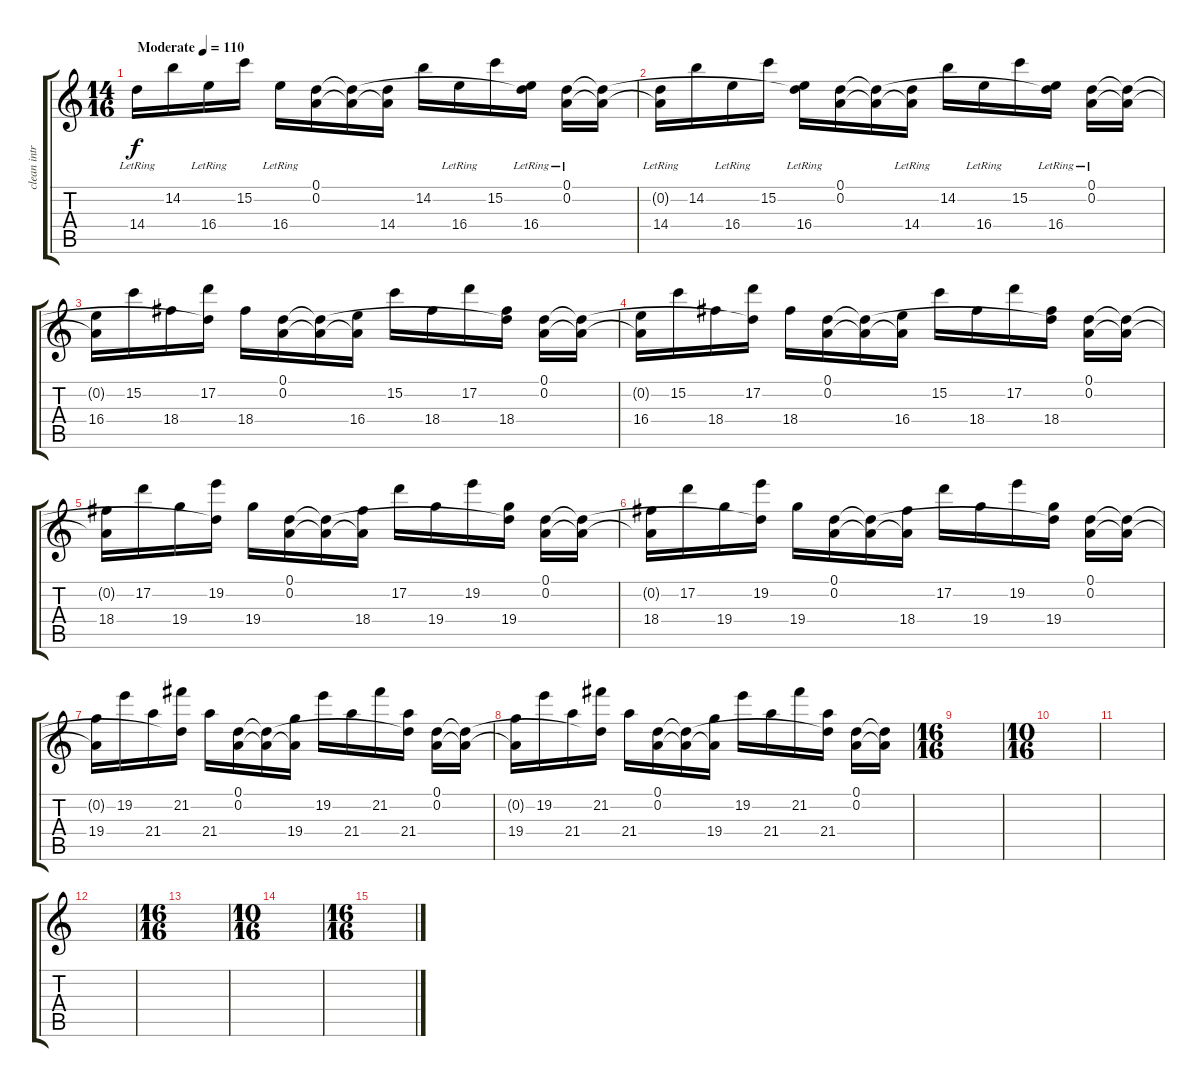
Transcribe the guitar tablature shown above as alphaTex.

\track ("clean intro" "clean intr") {instrument electricguitarjazz}
\staff {score tabs}
\tuning (D4 A3 F3 C3 G2 D2) {hide}
\ts (14 16)
\tempo (110 "Moderate")
\clef g2
\ks c
14.4{lr}.16{dy f instrument electricguitarjazz} 14.2.16 16.4{lr}.16 15.2.16 16.4{lr}.16 (0.1 0.2).16 (0.1{t} 0.2{t}).16 (0.2{t} 14.4).16 14.2.16 16.4{lr}.16 15.2.16 (0.1{t} 16.4{lr}).16 (0.1{lr} 0.2{lr}).16 (0.1{t} 0.2{t}).16 |
(0.2{t} 14.4{lr}).16 14.2.16 16.4{lr}.16 15.2.16 (0.1{t} 16.4{lr}).16 (0.1 0.2).16 (0.1{t} 0.2{t}).16 (0.2{t} 14.4{lr}).16 14.2.16 16.4{lr}.16 15.2.16 (0.1{t} 16.4{lr}).16 (0.1{lr} 0.2{lr}).16 (0.1{t} 0.2{t}).16 |
(0.2{t} 16.4).16 15.2.16 18.4.16 (0.1{t} 17.2).16 18.4.16 (0.1 0.2).16 (0.1{t} 0.2{t}).16 (0.2{t} 16.4).16 15.2.16 18.4.16 17.2.16 (0.1{t} 18.4).16 (0.1 0.2).16 (0.1{t} 0.2{t}).16 |
(0.2{t} 16.4).16 15.2.16 18.4.16 (0.1{t} 17.2).16 18.4.16 (0.1 0.2).16 (0.1{t} 0.2{t}).16 (0.2{t} 16.4).16 15.2.16 18.4.16 17.2.16 (0.1{t} 18.4).16 (0.1 0.2).16 (0.1{t} 0.2{t}).16 |
(0.2{t} 18.4).16 17.2.16 19.4.16 (0.1{t} 19.2).16 19.4.16 (0.1 0.2).16 (0.1{t} 0.2{t}).16 (0.2{t} 18.4).16 17.2.16 19.4.16 19.2.16 (0.1{t} 19.4).16 (0.1 0.2).16 (0.1{t} 0.2{t}).16 |
(0.2{t} 18.4).16 17.2.16 19.4.16 (0.1{t} 19.2).16 19.4.16 (0.1 0.2).16 (0.1{t} 0.2{t}).16 (0.2{t} 18.4).16 17.2.16 19.4.16 19.2.16 (0.1{t} 19.4).16 (0.1 0.2).16 (0.1{t} 0.2{t}).16 |
(0.2{t} 19.4).16 19.2.16 21.4.16 (0.1{t} 21.2).16 21.4.16 (0.1 0.2).16 (0.1{t} 0.2{t}).16 (0.2{t} 19.4).16 19.2.16 21.4.16 21.2.16 (0.1{t} 21.4).16 (0.1 0.2).16 (0.1{t} 0.2{t}).16 |
(0.2{t} 19.4).16 19.2.16 21.4.16 (0.1{t} 21.2).16 21.4.16 (0.1 0.2).16 (0.1{t} 0.2{t}).16 (0.2{t} 19.4).16 19.2.16 21.4.16 21.2.16 (0.1{t} 21.4).16 (0.1 0.2).16 (0.1{t} 0.2{t}).16 |
\ts (16 16)
|
\ts (10 16)
|
|
|
\ts (16 16)
|
\ts (10 16)
|
\ts (16 16)
